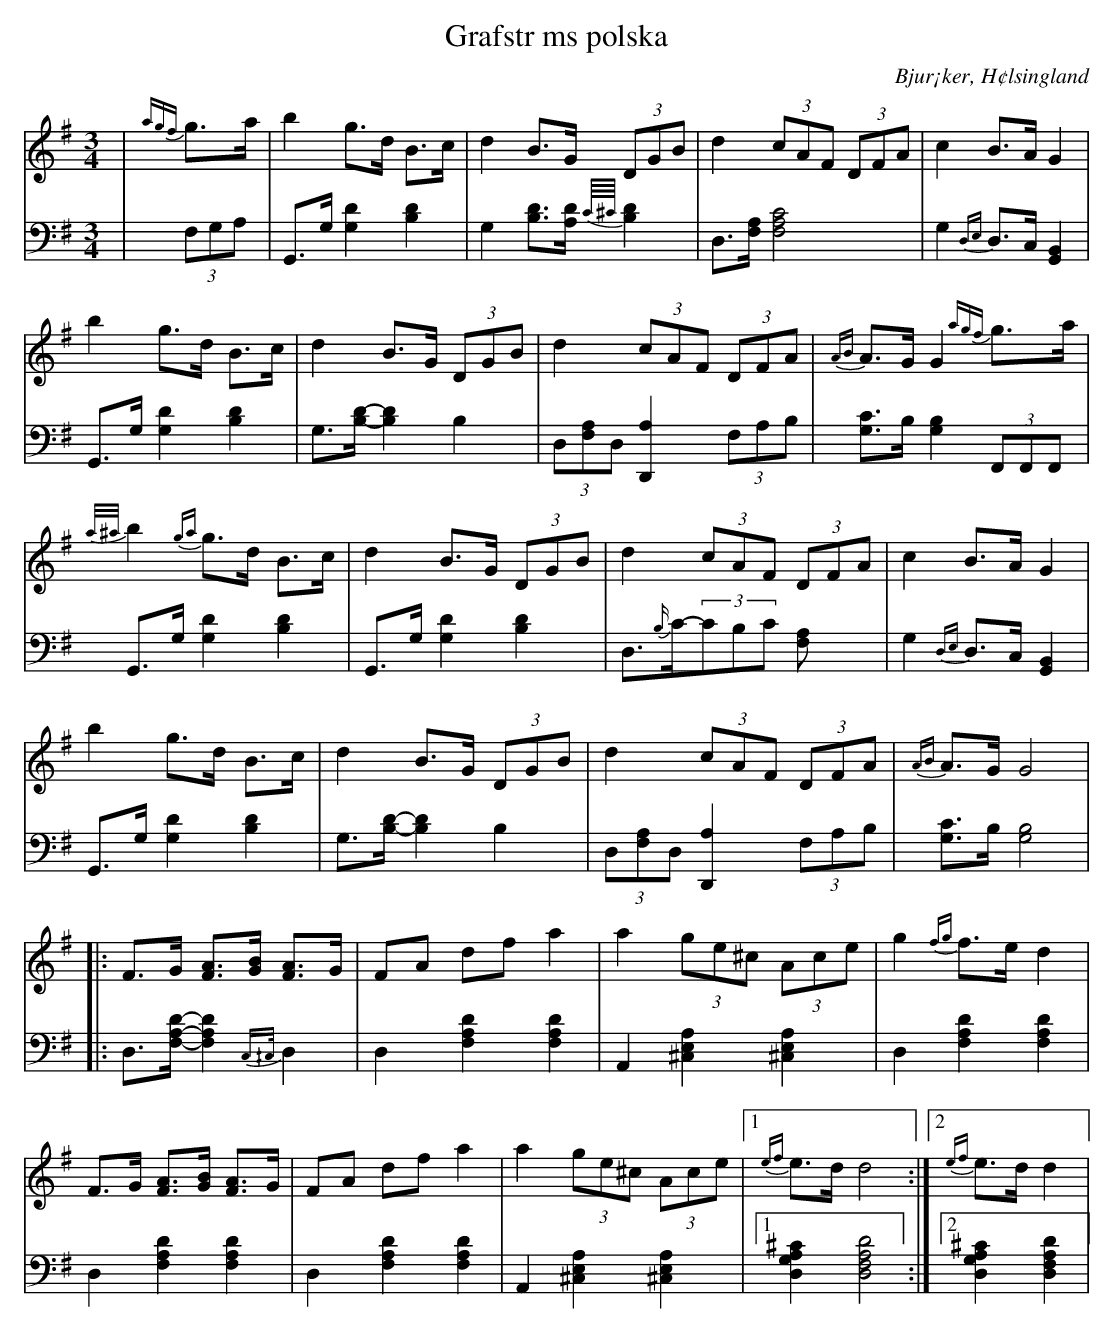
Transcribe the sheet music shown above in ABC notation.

X:1
T: Grafstr ms polska
O: Bjur¡ker, H¢lsingland
M: 3/4
L: 1/8
K: G
V:1
V:2
V: 1
|{agf}g>a|b2 g>d B>c|d2 B>G (3DGB|d2 (3cAF (3DFA|c2 B>A G2|
b2 g>d B>c|d2 B>G (3DGB|d2 (3cAF (3DFA|{AB}A>G G2 {agf}g>a|
{a/^a/}b2 {ga}g>d B>c|d2 B>G (3DGB|d2 (3cAF (3DFA|c2 B>A G2|
b2 g>d B>c|d2 B>G (3DGB|d2 (3cAF (3DFA|{AB}A>G G4|
|:F>G [FA]>[GB] [FA]>G |FA df a2 |a2 (3ge^c (3Ace |g2 {fg}f>e d2 |
F>G [FA]>[GB] [FA]>G |FA df a2 |a2 (3ge^c (3Ace |1 {ef}e>d d4:|2 {ef}e>d d2|
V:2 clef=bass
|(3F,G,A, | G,,>G, [G,2D2] [B,2D2]|G,2 [B,D]>[A,D] {C//^C//}[B,D]2|D,>[F,A,] [F,4A,4C4]| G,2 {D,E,}D,>C, [G,,2B,,2]|
 G,,>G, [G,2D2] [B,2D2]|G,>[B,D]-[B,2D2] B,2|(3D,[F,A,]D, [D,,2A,2] (3F,A,B,| [G,C]>B, [G,2B,2](3F,,F,,F,,|
G,,>G, [G,2D2] [B,2D2]|G,,>G, [G,2D2] [B,2D2]|D,>{B,/}C-(3CB,C [F,2A,]| G,2 {D,E,}D,>C, [G,,2B,,2]|
 G,,>G, [G,2D2] [B,2D2]|G,>[B,D]-[B,2D2] B,2|(3D,[F,A,]D, [D,,2A,2] (3F,A,B,| [G,C]>B, [G,4B,4]|
|:D,>[F,A,D]-[F,2A,2D2] {C,^/C,/}D,2|D,2 [F,2A,2D2] [F,2A,2D2]| A,,2 [^C,2E,2A,2] [^C,2E,2A,2]|D,2 [F,2A,2D2] [F,2A,2D2] |
D,2 [F,2A,2D2] [F,2A,2D2] | D,2 [F,2A,2D2] [F,2A,2D2] | A,,2 [^C,2E,2A,2] [^C,2E,2A,2]|1 [D,2G,2A,2^C2] [D,4F,4A,4D4]:|2 [D,2G,2A,2^C2] [D,2F,2A,2D2]|
